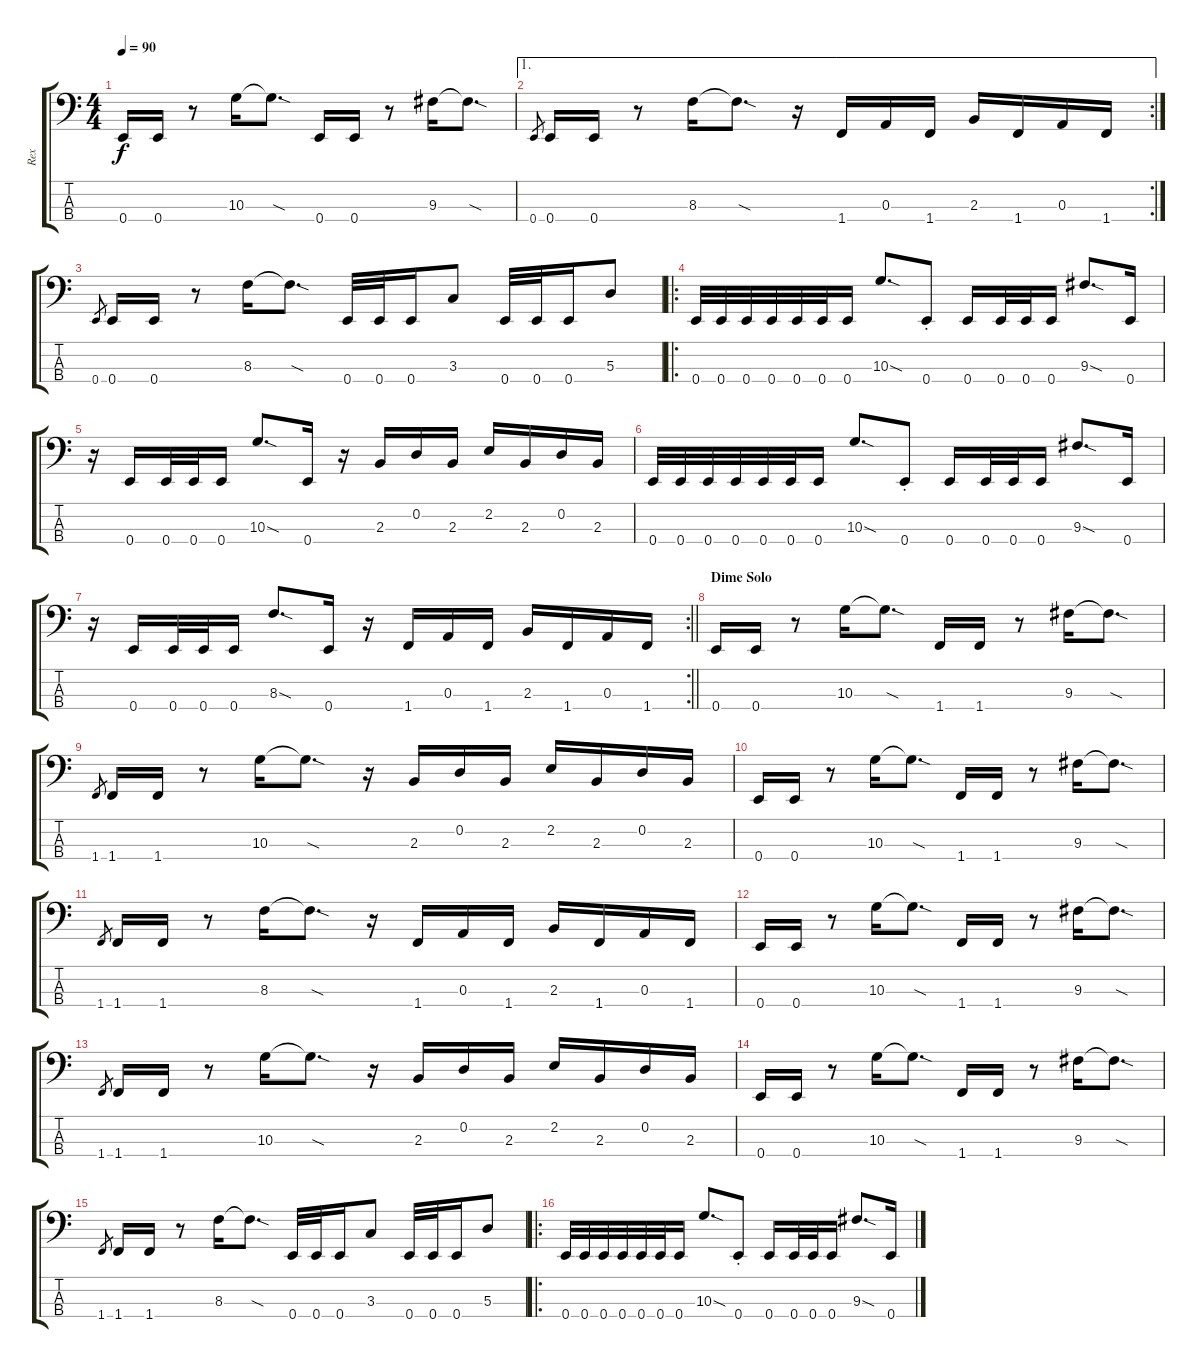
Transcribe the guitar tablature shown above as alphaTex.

\track ("Rex" "Rex") {instrument electricbassfinger}
\staff {score tabs}
\tuning (G2 D2 A1 E1) {hide}
\ts (4 4)
\tempo 90
\clef f4
\ks c
0.4.16{dy f} 0.4.16 r.8 10.3.16 10.3{sod t}.8{d} 0.4.16 0.4.16 r.8 9.3.16 9.3{sod t}.8{d} |
\ae 1
\rc 2
0.4.8{gr} 0.4.16 0.4.16 r.8 8.3.16 8.3{sod t}.8{d} r.16 1.4.16 0.3.16 1.4.16 2.3.16 1.4.16 0.3.16 1.4.16 |
0.4.8{gr} 0.4.16 0.4.16 r.8 8.3.16 8.3{sod t}.8{d} 0.4.32 0.4.32 0.4.16 3.3.8 0.4.32 0.4.32 0.4.16 5.3.8 |
\ro
0.4.32 0.4.32 0.4.32 0.4.32 0.4.32 0.4.32 0.4.16 10.3{sod}.8{d} 0.4{st}.8 0.4.16 0.4.32 0.4.32 0.4.16 9.3{sod}.8{d} 0.4.16 |
r.16 0.4.16 0.4.32 0.4.32 0.4.16 10.3{sod}.8{d} 0.4.16 r.16 2.3.16 0.2.16 2.3.16 2.2.16 2.3.16 0.2.16 2.3.16 |
0.4.32 0.4.32 0.4.32 0.4.32 0.4.32 0.4.32 0.4.16 10.3{sod}.8{d} 0.4{st}.8 0.4.16 0.4.32 0.4.32 0.4.16 9.3{sod}.8{d} 0.4.16 |
\rc 2
\barLineRight lightlight
r.16 0.4.16 0.4.32 0.4.32 0.4.16 8.3{sod}.8{d} 0.4.16 r.16 1.4.16 0.3.16 1.4.16 2.3.16 1.4.16 0.3.16 1.4.16 |
\section ("" "Dime Solo")
0.4.16 0.4.16 r.8 10.3.16 10.3{sod t}.8{d} 1.4.16 1.4.16 r.8 9.3.16 9.3{sod t}.8{d} |
1.4.8{gr} 1.4.16 1.4.16 r.8 10.3.16 10.3{sod t}.8{d} r.16 2.3.16 0.2.16 2.3.16 2.2.16 2.3.16 0.2.16 2.3.16 |
0.4.16 0.4.16 r.8 10.3.16 10.3{sod t}.8{d} 1.4.16 1.4.16 r.8 9.3.16 9.3{sod t}.8{d} |
1.4.8{gr} 1.4.16 1.4.16 r.8 8.3.16 8.3{sod t}.8{d} r.16 1.4.16 0.3.16 1.4.16 2.3.16 1.4.16 0.3.16 1.4.16 |
0.4.16 0.4.16 r.8 10.3.16 10.3{sod t}.8{d} 1.4.16 1.4.16 r.8 9.3.16 9.3{sod t}.8{d} |
1.4.8{gr} 1.4.16 1.4.16 r.8 10.3.16 10.3{sod t}.8{d} r.16 2.3.16 0.2.16 2.3.16 2.2.16 2.3.16 0.2.16 2.3.16 |
0.4.16 0.4.16 r.8 10.3.16 10.3{sod t}.8{d} 1.4.16 1.4.16 r.8 9.3.16 9.3{sod t}.8{d} |
1.4.8{gr} 1.4.16 1.4.16 r.8 8.3.16 8.3{sod t}.8{d} 0.4.32 0.4.32 0.4.16 3.3.8 0.4.32 0.4.32 0.4.16 5.3.8 |
\ro
0.4.32 0.4.32 0.4.32 0.4.32 0.4.32 0.4.32 0.4.16 10.3{sod}.8{d} 0.4{st}.8 0.4.16 0.4.32 0.4.32 0.4.16 9.3{sod}.8{d} 0.4.16
